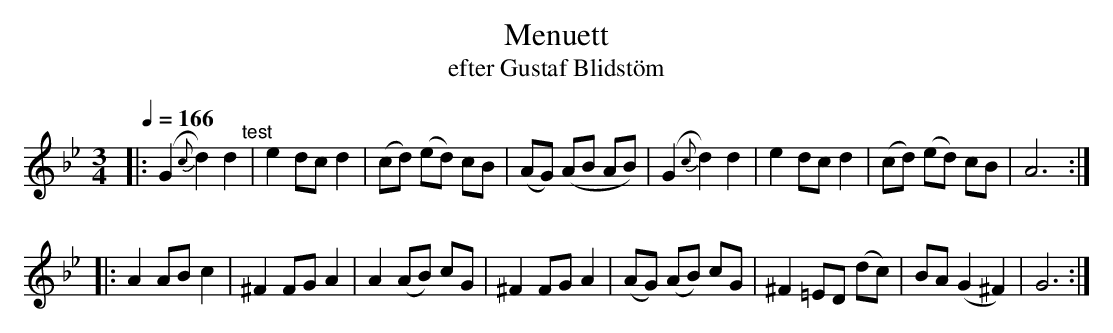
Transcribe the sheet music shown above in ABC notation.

X:1
T:Menuett
T:efter Gustaf Blidstöm
M:3/4
K:Gm
L:1/8
Q:1/4 = 166
|:(G2 {c}d2) d2 "^test"| e2 dc d2| (cd) (ed) cB |(AG) (AB AB)| (G2 {c}d2) d2 | e2 dc d2| (cd) (ed) cB | A6 :|
|: A2 AB c2| ^F2 FG A2| A2 (AB) cG | ^F2 FG A2| (AG) (AB) cG | ^F2 =ED (dc) | BA (G2 ^F2) | G6 :|
